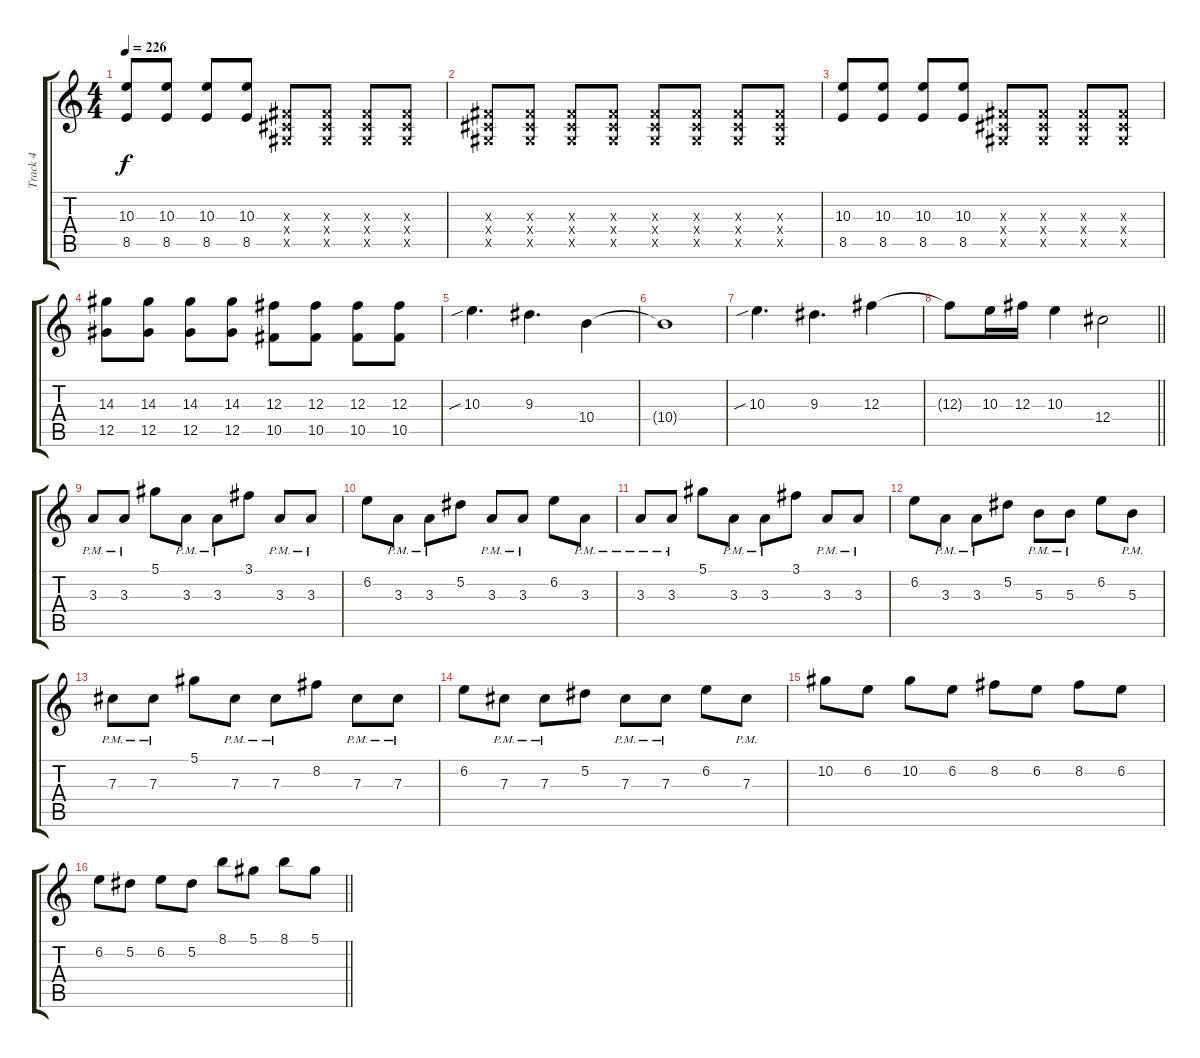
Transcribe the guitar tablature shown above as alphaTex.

\track ("Track 4" "Track 4") {instrument distortionguitar}
\staff {score tabs}
\tuning (Eb4 Bb3 Gb3 Db3 Ab2 Db2) {hide}
\ts (4 4)
\tempo 226
\clef g2
\ks c
(10.3 8.5).8{dy f} (10.3 8.5).8 (10.3 8.5).8 (10.3 8.5).8 (0.3{x} 0.4{x} 0.5{x}).8 (0.3{x} 0.4{x} 0.5{x}).8 (0.3{x} 0.4{x} 0.5{x}).8 (0.3{x} 0.4{x} 0.5{x}).8 |
(0.3{x} 0.4{x} 0.5{x}).8 (0.3{x} 0.4{x} 0.5{x}).8 (0.3{x} 0.4{x} 0.5{x}).8 (0.3{x} 0.4{x} 0.5{x}).8 (0.3{x} 0.4{x} 0.5{x}).8 (0.3{x} 0.4{x} 0.5{x}).8 (0.3{x} 0.4{x} 0.5{x}).8 (0.3{x} 0.4{x} 0.5{x}).8 |
(10.3 8.5).8 (10.3 8.5).8 (10.3 8.5).8 (10.3 8.5).8 (0.3{x} 0.4{x} 0.5{x}).8 (0.3{x} 0.4{x} 0.5{x}).8 (0.3{x} 0.4{x} 0.5{x}).8 (0.3{x} 0.4{x} 0.5{x}).8 |
(14.3 12.5).8 (14.3 12.5).8 (14.3 12.5).8 (14.3 12.5).8 (12.3 10.5).8 (12.3 10.5).8 (12.3 10.5).8 (12.3 10.5).8 |
10.3{sib}.4{d} 9.3.4{d} 10.4.4 |
10.4{t}.1 |
10.3{sib}.4{d} 9.3.4{d} 12.3.4 |
\barLineRight lightlight
12.3{t}.8 10.3.16 12.3.16 10.3.4 12.4.2 |
\section ("" "")
3.3{pm}.8 3.3{pm}.8 5.1.8 3.3{pm}.8 3.3{pm}.8 3.1.8 3.3{pm}.8 3.3{pm}.8 |
6.2.8 3.3{pm}.8 3.3{pm}.8 5.2.8 3.3{pm}.8 3.3{pm}.8 6.2.8 3.3{pm}.8 |
3.3{pm}.8 3.3{pm}.8 5.1.8 3.3{pm}.8 3.3{pm}.8 3.1.8 3.3{pm}.8 3.3{pm}.8 |
6.2.8 3.3{pm}.8 3.3{pm}.8 5.2.8 5.3{pm}.8 5.3{pm}.8 6.2.8 5.3{pm}.8 |
7.3{pm}.8 7.3{pm}.8 5.1.8 7.3{pm}.8 7.3{pm}.8 8.2.8 7.3{pm}.8 7.3{pm}.8 |
6.2.8 7.3{pm}.8 7.3{pm}.8 5.2.8 7.3{pm}.8 7.3{pm}.8 6.2.8 7.3{pm}.8 |
10.2.8 6.2.8 10.2.8 6.2.8 8.2.8 6.2.8 8.2.8 6.2.8 |
\barLineRight lightlight
6.2.8 5.2.8 6.2.8 5.2.8 8.1.8 5.1.8 8.1.8 5.1.8
